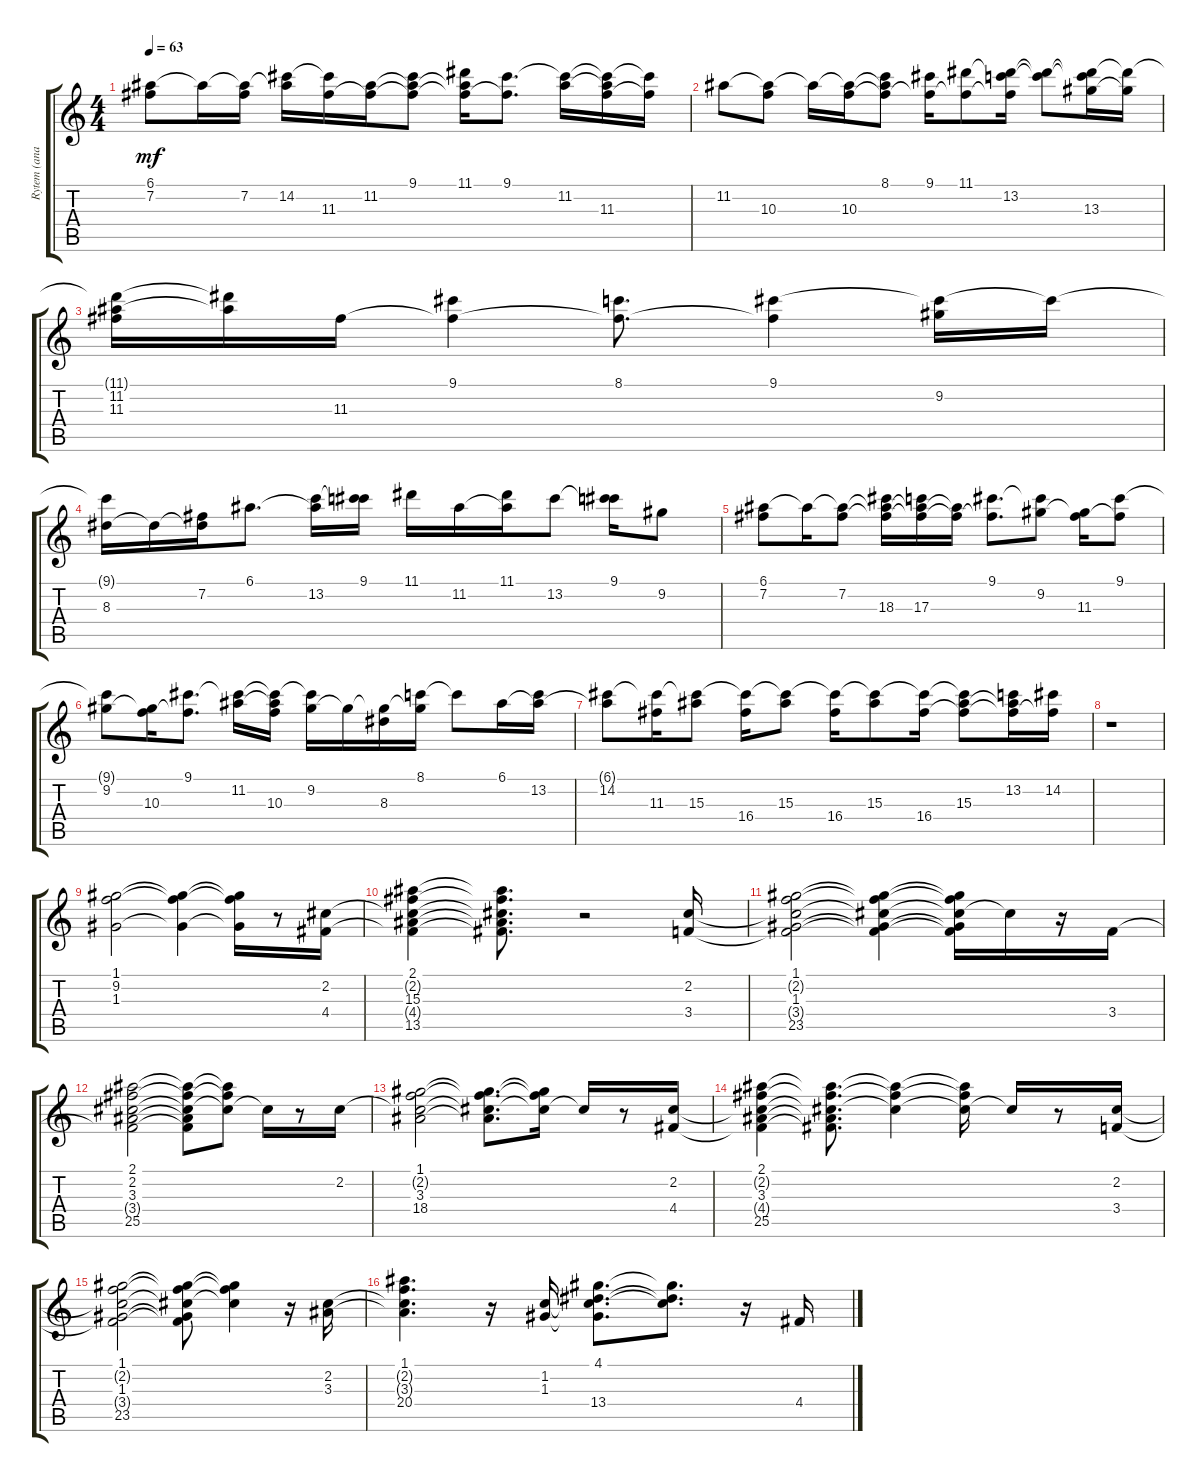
\track ("Rytem" "Rytem (ana") {instrument electricguitarclean}
\staff {score tabs}
\tuning (E4 B3 G3 D3 A2 E2) {hide}
\ts (4 4)
\tempo 63
\clef g2
\ks c
(6.1 7.2).8{dy mf} 6.1{t}.16 (6.1{t} 7.2).16 (6.1{t} 14.2).16 (14.2{t} 11.3).16 (11.2 11.3{t}).16 (9.1 11.2{t} 11.3{t}).8 (11.1 11.2{t} 11.3{t}).16 (9.1 11.3{t}).8{d} (9.1{t} 11.2).16 (9.1{t} 11.2{t} 11.3).16 (9.1{t} 11.3{t}).16 |
11.2.8 (11.2{t} 10.3).8 11.2{t}.16 (11.2{t} 10.3).16 (8.1 11.2{t} 10.3{t}).8 (9.1 10.3{t}).16 (11.1 10.3{t}).8 (11.1{t} 13.2 10.3{t}).16 (11.1{t} 13.2{t}).8 (11.1{t} 13.2{t} 13.3).16 (11.1{t} 13.3{t}).16 |
(11.1{t} 11.2 11.3).16 (11.1{t} 11.2{t}).16 11.3.16 (9.1 11.3{t}).4 (8.1 11.3{t}).8{d} (9.1 11.3{t}).4 (9.1{t} 9.2).16 9.1{t}.16 |
(9.1{t} 8.3).16 8.3{t}.16 (7.2 8.3{t}).16 6.1.8{d} (6.1{t} 13.2).16 (9.1 13.2{t}).16 11.1.16 11.2.16 (11.1 11.2{t}).16 13.2.8 (9.1 13.2{t}).16 9.2.8 |
(6.1 7.2).8 6.1{t}.16 (6.1{t} 7.2).8 (6.1{t} 7.2{t} 18.3).16 (6.1{t} 7.2{t} 17.3).16 (6.1{t} 7.2{t}).16 (9.1 7.2{t}).8{d} (9.1{t} 9.2).8 (9.2{t} 11.3).16 (9.1 11.3{t}).8 |
(9.1{t} 9.2).8 (9.2{t} 10.3).16 (9.1 10.3{t}).8{d} (9.1{t} 11.2).16 (9.1{t} 11.2{t} 10.3).16 (9.1{t} 9.2).16 9.2{t}.16 (9.2{t} 8.3).16 (8.1 9.2{t}).16 8.1{t}.8 6.1.16 (6.1{t} 13.2).16 |
(6.1{t} 14.2).8 (14.2{t} 11.3).16 (14.2{t} 15.3).8 (14.2{t} 16.4).16 (14.2{t} 15.3).8 (14.2{t} 16.4).16 (14.2{t} 15.3).8 (14.2{t} 16.4).16 (14.2{t} 15.3 16.4{t}).8 (13.2 15.3{t} 16.4{t}).16 (14.2 16.4{t}).16 |
r.1 |
(1.1 9.2 1.3).2 (1.1{t} 9.2{t} 1.3{t}).4 (1.1{t} 9.2{t} 1.3{t}).16 r.8 (2.2 4.4).16 |
(2.1 2.2{t} 15.3 4.4{t} 13.5).4 (2.1{t} 2.2{t} 15.3{t} 4.4{t} 13.5{t}).8{d} r.2 (2.2 3.4).16 |
(1.1 2.2{t} 1.3 3.4{t} 23.5).2 (1.1{t} 2.2{t} 1.3{t} 3.4{t} 23.5{t}).4 (1.1{t} 2.2{t} 1.3{t} 3.4{t} 23.5{t}).16 2.2{t}.16 r.16 3.4.16 |
(2.1 2.2 3.3 3.4{t} 25.5).2 (2.1{t} 2.2{t} 3.3{t} 3.4{t} 25.5{t}).8 (2.1{t} 2.2{t} 25.5{t}).8 2.2{t}.16 r.8 2.2.16 |
(1.1 2.2{t} 3.3 18.4).2 (1.1{t} 2.2{t} 3.3{t} 18.4{t}).8{d} (1.1{t} 2.2{t} 18.4{t}).16 2.2{t}.16 r.8 (2.2 4.4).16 |
(2.1 2.2{t} 3.3 4.4{t} 25.5).4 (2.1{t} 2.2{t} 3.3{t} 4.4{t} 25.5{t}).8{d} (2.1{t} 2.2{t} 25.5{t}).4 (2.1{t} 2.2{t} 25.5{t}).16 2.2{t}.16 r.8 (2.2 3.4).16 |
(1.1 2.2{t} 1.3 3.4{t} 23.5).2 (1.1{t} 2.2{t} 1.3{t} 3.4{t} 23.5{t}).8 (1.1{t} 2.2{t} 23.5{t}).4 r.16 (2.2 3.3).16 |
(1.1 2.2{t} 3.3{t} 20.4).4{d} r.16 (1.2 1.3).16 (4.1 1.2{t} 1.3{t} 13.4).8{d} (4.1{t} 1.2{t} 13.4{t}).8{d} r.16 4.4.16
